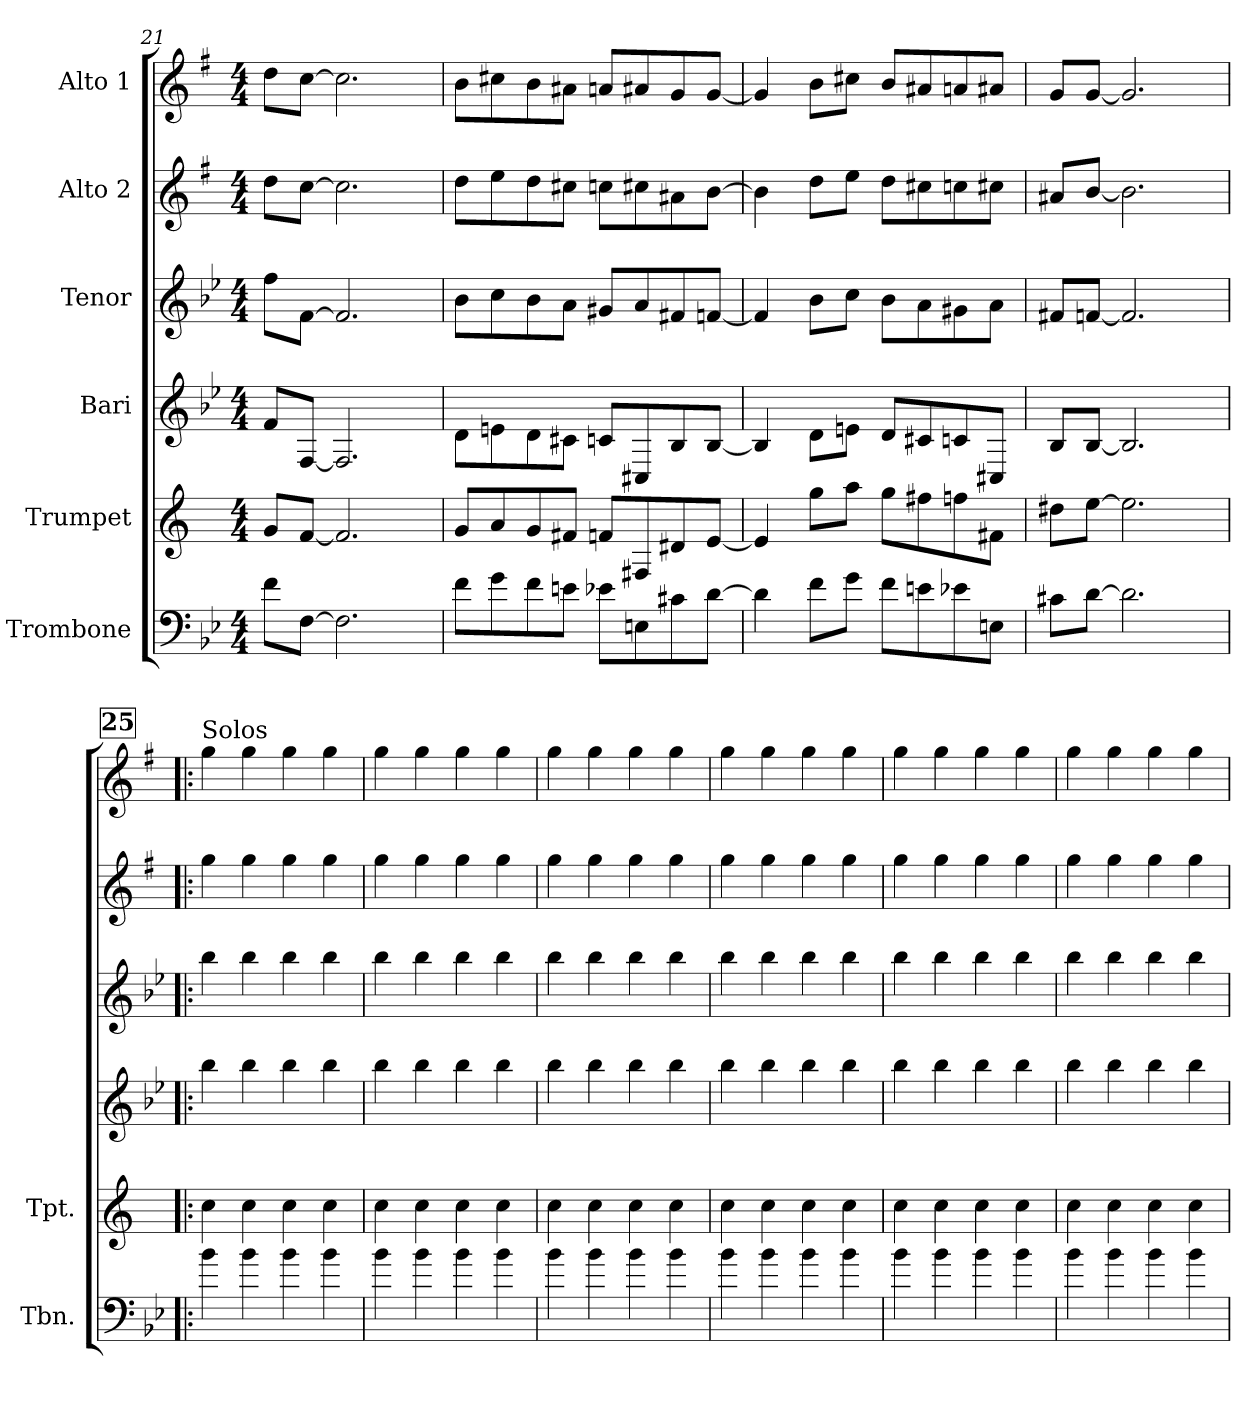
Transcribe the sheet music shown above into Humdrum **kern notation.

**kern	**kern	**kern	**kern	**kern	**kern
*part6	*part5	*part4	*part3	*part2	*part1
*staff6	*staff5	*staff4	*staff3	*staff2	*staff1
*I"Trombone	*I"Trumpet	*I"Bari	*I"Tenor	*I"Alto 2	*I"Alto 1
*I'Tbn.	*I'Tpt.	*	*	*	*
*clefF4	*clefG2	*clefG2	*clefG2	*clefG2	*clefG2
*	*ITrd1c2	*ITrd12c21	*ITrd8c14	*ITrd5c9	*ITrd5c9
*k[b-e-]	*k[b-e-]	*k[b-e-]	*k[b-e-]	*k[b-e-]	*k[b-e-]
*M4/4	*M4/4	*M4/4	*M4/4	*M4/4	*M4/4
=21	=21	=21	=21	=21	=21
8f\L	8f/L	8F/L	8f\L	8f\L	8f\L
[8F\J	[8e-/J	[8FF/J	[8F\J	[8e-\J	[8e-\J
2.F\]	2.e-/]	2.FF/]	2.F/]	2.e-\]	2.e-\]
=22	=22	=22	=22	=22	=22
8f\L	8f/L	8D\L	8B-\L	8f\L	8d\L
8g\	8g/	8En\	8c\	8g\	8en\
8f\	8f/	8D\	8B-\	8f\	8d\
8en\J	8en/J	8C#X\J	8A\J	8en\J	8c#X\J
8e-X\L	8e-X/L	8Cn/L	8G#X/L	8e-X\L	8cn/L
8En\	8En/	8CC#X/	8A/	8en\	8c#X/
8c#X\	8c#X/	8BB-/	8F#X/	8c#X\	8B-/
[8d\J	[8d/J	[8BB-/J	[8Fn/J	[8d\J	[8B-/J
=23	=23	=23	=23	=23	=23
4d\]	4d/]	4BB-/]	4F/]	4d\]	4B-/]
8f\L	8ff\L	8D\L	8B-\L	8f\L	8d\L
8g\J	8gg\J	8En\J	8c\J	8g\J	8en\J
8f\L	8ff\L	8D/L	8B-\L	8f\L	8d/L
8en\	8een\	8C#X/	8A\	8en\	8c#X/
8e-X\	8ee-X\	8Cn/	8G#X\	8e-X\	8cn/
8En\J	8en\J	8CC#X/J	8A\J	8en\J	8c#X/J
=24	=24	=24	=24	=24	=24
8c#X\L	8cc#X\L	8BB-/L	8F#X/L	8c#X/L	8B-/L
[8d\J	[8dd\J	[8BB-/J	[8Fn/J	[8d/J	[8B-/J
2.d\]	2.dd\]	2.BB-/]	2.F/]	2.d\]	2.B-/]
!!LO:REH:place=s1:a:B:fs=14:t=25
=25!|:	=25!|:	=25!|:	=25!|:	=25!|:	=25!|:
!	!	!	!	!	!LO:TX:a:t=Solos
4b-	4b-	4b-	4b-	4b-	4b-
4b-	4b-	4b-	4b-	4b-	4b-
4b-	4b-	4b-	4b-	4b-	4b-
4b-	4b-	4b-	4b-	4b-	4b-
=26	=26	=26	=26	=26	=26
4b-	4b-	4b-	4b-	4b-	4b-
4b-	4b-	4b-	4b-	4b-	4b-
4b-	4b-	4b-	4b-	4b-	4b-
4b-	4b-	4b-	4b-	4b-	4b-
!!LO:PB:g=z
=27	=27	=27	=27	=27	=27
4b-	4b-	4b-	4b-	4b-	4b-
4b-	4b-	4b-	4b-	4b-	4b-
4b-	4b-	4b-	4b-	4b-	4b-
4b-	4b-	4b-	4b-	4b-	4b-
=28	=28	=28	=28	=28	=28
4b-	4b-	4b-	4b-	4b-	4b-
4b-	4b-	4b-	4b-	4b-	4b-
4b-	4b-	4b-	4b-	4b-	4b-
4b-	4b-	4b-	4b-	4b-	4b-
=29	=29	=29	=29	=29	=29
4b-	4b-	4b-	4b-	4b-	4b-
4b-	4b-	4b-	4b-	4b-	4b-
4b-	4b-	4b-	4b-	4b-	4b-
4b-	4b-	4b-	4b-	4b-	4b-
=30	=30	=30	=30	=30	=30
4b-	4b-	4b-	4b-	4b-	4b-
4b-	4b-	4b-	4b-	4b-	4b-
4b-	4b-	4b-	4b-	4b-	4b-
4b-	4b-	4b-	4b-	4b-	4b-
=	=	=	=	=	=
*-	*-	*-	*-	*-	*-
